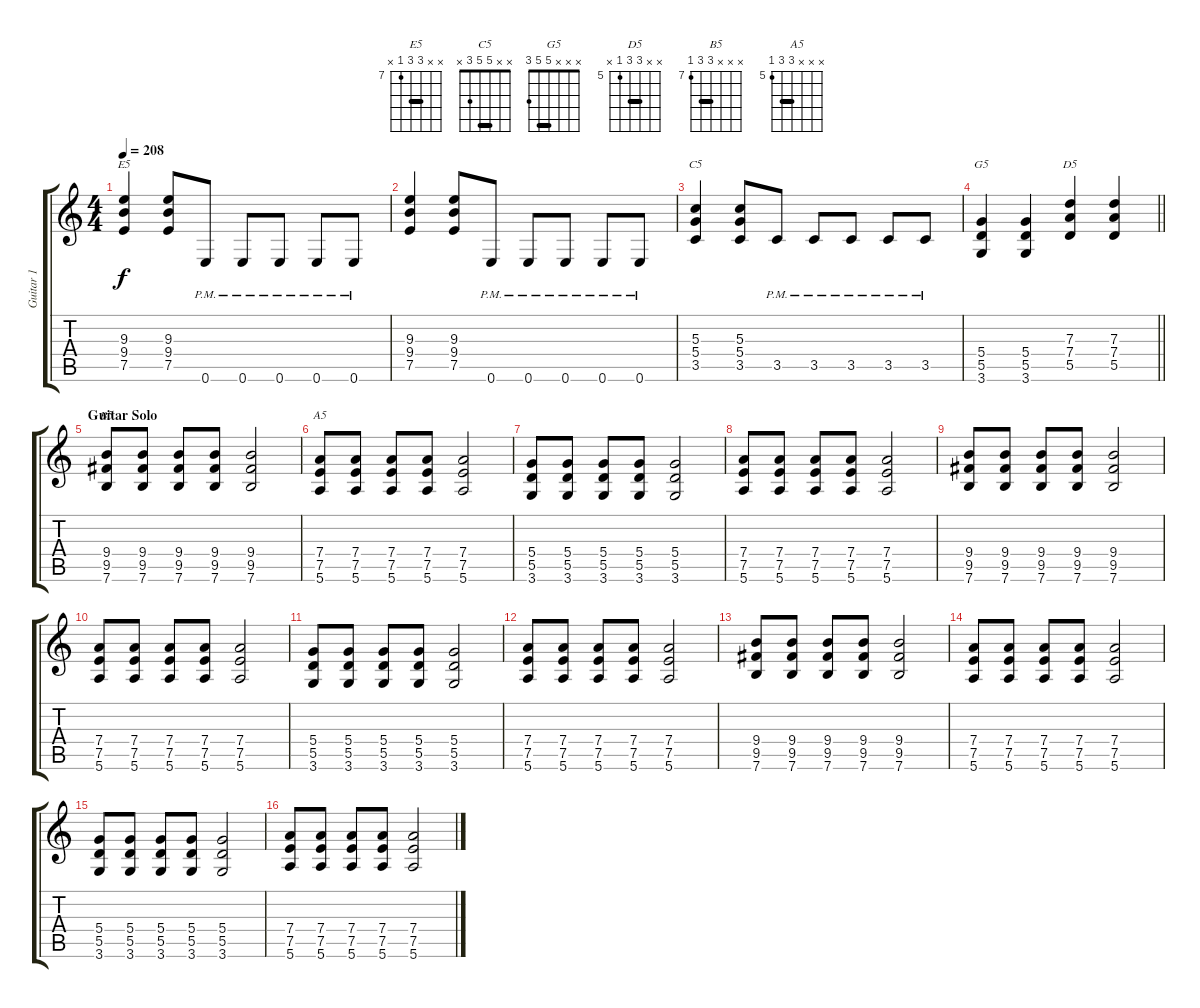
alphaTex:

\track ("Guitar 1" "Guitar 1") {instrument distortionguitar}
\staff {score tabs}
\tuning (E4 B3 G3 D3 A2 E2) {hide}
\chord ("E5" x x 9 9 7 x) {firstfret 7 barre 9}
\chord ("C5" x x 5 5 3 x) {barre 5}
\chord ("G5" x x x 5 5 3) {barre 5}
\chord ("D5" x x 7 7 5 x) {firstfret 5 barre 7}
\chord ("B5" x x x 9 9 7) {firstfret 7 barre 9}
\chord ("A5" x x x 7 7 5) {firstfret 5 barre 7}
\ts (4 4)
\tempo 208
\clef g2
\ks c
(9.3 9.4 7.5).4{ch "E5" dy f} (9.3 9.4 7.5).8 0.6{pm}.8 0.6{pm}.8 0.6{pm}.8 0.6{pm}.8 0.6{pm}.8 |
(9.3 9.4 7.5).4 (9.3 9.4 7.5).8 0.6{pm}.8 0.6{pm}.8 0.6{pm}.8 0.6{pm}.8 0.6{pm}.8 |
(5.3 5.4 3.5).4{ch "C5"} (5.3 5.4 3.5).8 3.5{pm}.8 3.5{pm}.8 3.5{pm}.8 3.5{pm}.8 3.5{pm}.8 |
\barLineRight lightlight
(5.4 5.5 3.6).4{ch "G5"} (5.4 5.5 3.6).4 (7.3 7.4 5.5).4{ch "D5"} (7.3 7.4 5.5).4 |
\section ("" "Guitar Solo")
(9.4 9.5 7.6).8{ch "B5"} (9.4 9.5 7.6).8 (9.4 9.5 7.6).8 (9.4 9.5 7.6).8 (9.4 9.5 7.6).2 |
(7.4 7.5 5.6).8{ch "A5"} (7.4 7.5 5.6).8 (7.4 7.5 5.6).8 (7.4 7.5 5.6).8 (7.4 7.5 5.6).2 |
(5.4 5.5 3.6).8 (5.4 5.5 3.6).8 (5.4 5.5 3.6).8 (5.4 5.5 3.6).8 (5.4 5.5 3.6).2 |
(7.4 7.5 5.6).8 (7.4 7.5 5.6).8 (7.4 7.5 5.6).8 (7.4 7.5 5.6).8 (7.4 7.5 5.6).2 |
(9.4 9.5 7.6).8 (9.4 9.5 7.6).8 (9.4 9.5 7.6).8 (9.4 9.5 7.6).8 (9.4 9.5 7.6).2 |
(7.4 7.5 5.6).8 (7.4 7.5 5.6).8 (7.4 7.5 5.6).8 (7.4 7.5 5.6).8 (7.4 7.5 5.6).2 |
(5.4 5.5 3.6).8 (5.4 5.5 3.6).8 (5.4 5.5 3.6).8 (5.4 5.5 3.6).8 (5.4 5.5 3.6).2 |
(7.4 7.5 5.6).8 (7.4 7.5 5.6).8 (7.4 7.5 5.6).8 (7.4 7.5 5.6).8 (7.4 7.5 5.6).2 |
(9.4 9.5 7.6).8 (9.4 9.5 7.6).8 (9.4 9.5 7.6).8 (9.4 9.5 7.6).8 (9.4 9.5 7.6).2 |
(7.4 7.5 5.6).8 (7.4 7.5 5.6).8 (7.4 7.5 5.6).8 (7.4 7.5 5.6).8 (7.4 7.5 5.6).2 |
(5.4 5.5 3.6).8 (5.4 5.5 3.6).8 (5.4 5.5 3.6).8 (5.4 5.5 3.6).8 (5.4 5.5 3.6).2 |
(7.4 7.5 5.6).8 (7.4 7.5 5.6).8 (7.4 7.5 5.6).8 (7.4 7.5 5.6).8 (7.4 7.5 5.6).2
